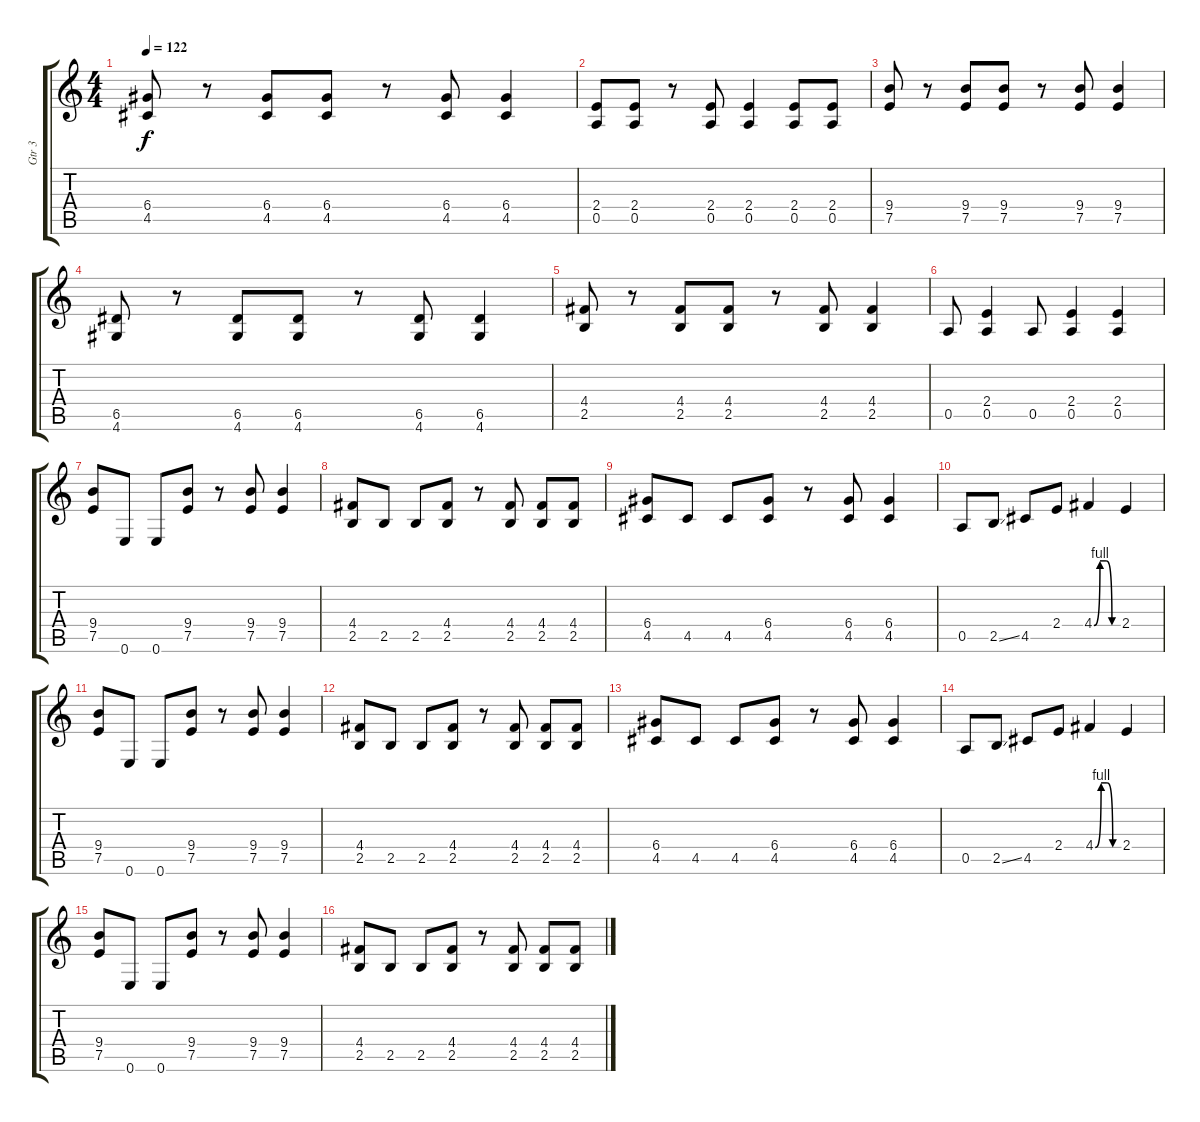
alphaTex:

\track ("Gtr 3" "Gtr 3") {instrument distortionguitar}
\staff {score tabs}
\tuning (E4 B3 G3 D3 A2 E2) {hide}
\ts (4 4)
\tempo 122
\clef g2
\ks c
(6.4 4.5).8{dy f} r.8 (6.4 4.5).8 (6.4 4.5).8 r.8 (6.4 4.5).8 (6.4 4.5).4 |
(2.4 0.5).8 (2.4 0.5).8 r.8 (2.4 0.5).8 (2.4 0.5).4 (2.4 0.5).8 (2.4 0.5).8 |
(9.4 7.5).8 r.8 (9.4 7.5).8 (9.4 7.5).8 r.8 (9.4 7.5).8 (9.4 7.5).4 |
(6.5 4.6).8 r.8 (6.5 4.6).8 (6.5 4.6).8 r.8 (6.5 4.6).8 (6.5 4.6).4 |
(4.4 2.5).8 r.8 (4.4 2.5).8 (4.4 2.5).8 r.8 (4.4 2.5).8 (4.4 2.5).4 |
0.5.8 (2.4 0.5).4 0.5.8 (2.4 0.5).4 (2.4 0.5).4 |
(9.4 7.5).8 0.6.8 0.6.8 (9.4 7.5).8 r.8 (9.4 7.5).8 (9.4 7.5).4 |
(4.4 2.5).8 2.5.8 2.5.8 (4.4 2.5).8 r.8 (4.4 2.5).8 (4.4 2.5).8 (4.4 2.5).8 |
(6.4 4.5).8 4.5.8 4.5.8 (6.4 4.5).8 r.8 (6.4 4.5).8 (6.4 4.5).4 |
0.5.8 2.5{ss}.8 4.5.8 2.4.8 4.4{be (custom 0 0 15 4 30 4 45 0 60 0)}.4 2.4.4 |
(9.4 7.5).8 0.6.8 0.6.8 (9.4 7.5).8 r.8 (9.4 7.5).8 (9.4 7.5).4 |
(4.4 2.5).8 2.5.8 2.5.8 (4.4 2.5).8 r.8 (4.4 2.5).8 (4.4 2.5).8 (4.4 2.5).8 |
(6.4 4.5).8 4.5.8 4.5.8 (6.4 4.5).8 r.8 (6.4 4.5).8 (6.4 4.5).4 |
0.5.8 2.5{ss}.8 4.5.8 2.4.8 4.4{be (custom 0 0 15 4 30 4 45 0 60 0)}.4 2.4.4 |
(9.4 7.5).8 0.6.8 0.6.8 (9.4 7.5).8 r.8 (9.4 7.5).8 (9.4 7.5).4 |
(4.4 2.5).8 2.5.8 2.5.8 (4.4 2.5).8 r.8 (4.4 2.5).8 (4.4 2.5).8 (4.4 2.5).8
